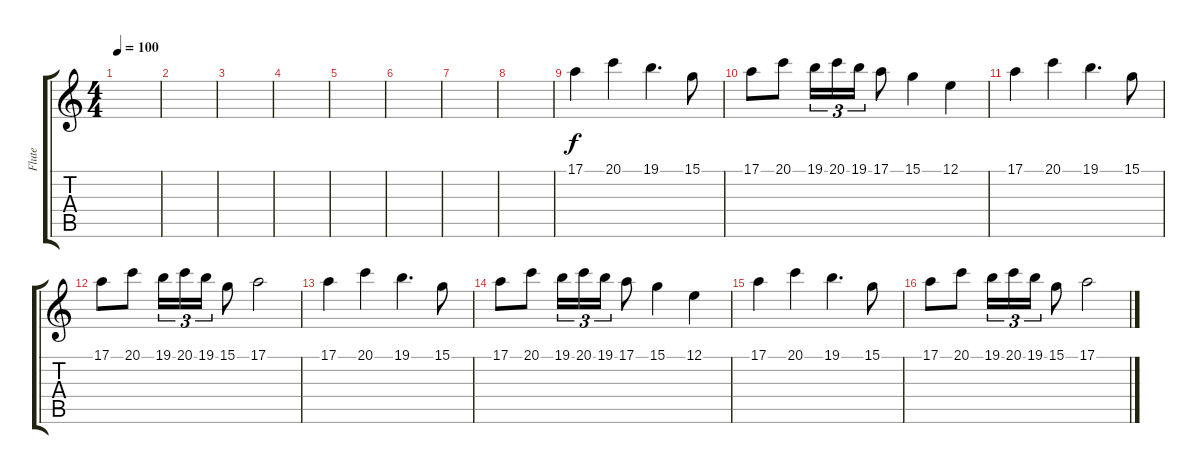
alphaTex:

\track ("Flute" "Flute") {instrument flute}
\staff {score tabs}
\tuning (E4 B3 G3 D3 A2 E2) {hide}
\ts (4 4)
\tempo 100
\clef g2
\ks c
|
|
|
|
|
|
|
|
17.1.4 20.1.4 19.1.4{d} 15.1.8 |
17.1.8 20.1.8 19.1.16{tu (3 2)} 20.1.16{tu (3 2)} 19.1.16{tu (3 2)} 17.1.8 15.1.4 12.1.4 |
17.1.4 20.1.4 19.1.4{d} 15.1.8 |
17.1.8 20.1.8 19.1.16{tu (3 2)} 20.1.16{tu (3 2)} 19.1.16{tu (3 2)} 15.1.8 17.1.2 |
17.1.4 20.1.4 19.1.4{d} 15.1.8 |
17.1.8 20.1.8 19.1.16{tu (3 2)} 20.1.16{tu (3 2)} 19.1.16{tu (3 2)} 17.1.8 15.1.4 12.1.4 |
17.1.4 20.1.4 19.1.4{d} 15.1.8 |
17.1.8 20.1.8 19.1.16{tu (3 2)} 20.1.16{tu (3 2)} 19.1.16{tu (3 2)} 15.1.8 17.1.2
